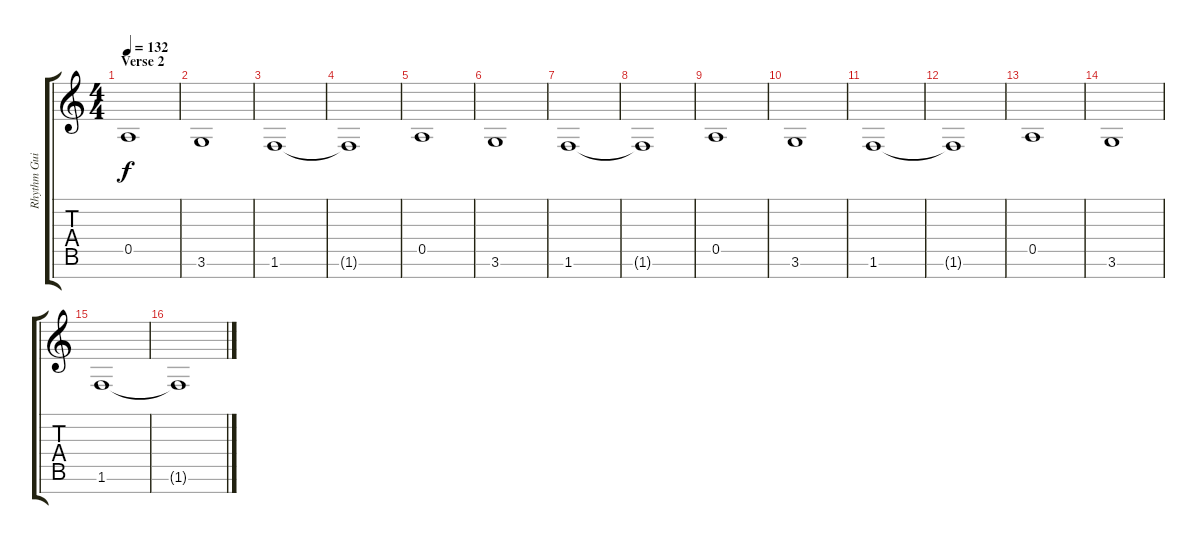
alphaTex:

\track ("Rhythm Guitar" "Rhythm Gui") {instrument distortionguitar}
\staff {score tabs}
\tuning (E4 B3 G3 D3 A2 E2 B1) {hide}
\ts (4 4)
\section ("" "Verse 2")
\tempo 132
\clef g2
\ks aminor
0.5.1{dy f volume 13 instrument acousticguitarsteel} |
3.6.1 |
1.6.1 |
1.6{t}.1 |
0.5.1 |
3.6.1 |
1.6.1 |
1.6{t}.1 |
0.5.1 |
3.6.1 |
1.6.1 |
1.6{t}.1 |
0.5.1 |
3.6.1 |
1.6.1 |
1.6{t}.1
